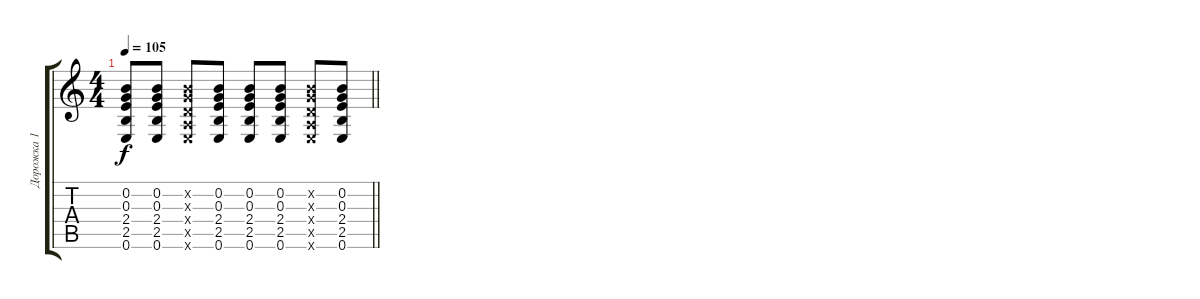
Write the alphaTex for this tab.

\track ("Дорожка 1" "Дорожка 1") {instrument acousticguitarsteel}
\staff {score tabs}
\tuning (E4 B3 G3 D3 A2 E2) {hide}
\ts (4 4)
\tempo 105
\clef g2
\barLineRight lightlight
\ks c
(0.2 0.3 2.4 2.5 0.6).8{dy f} (0.2 0.3 2.4 2.5 0.6).8 (0.2{x} 0.3{x} 0.4{x} 0.5{x} 0.6{x}).8 (0.2 0.3 2.4 2.5 0.6).8 (0.2 0.3 2.4 2.5 0.6).8 (0.2 0.3 2.4 2.5 0.6).8 (0.2{x} 0.3{x} 0.4{x} 0.5{x} 0.6{x}).8 (0.2 0.3 2.4 2.5 0.6).8
